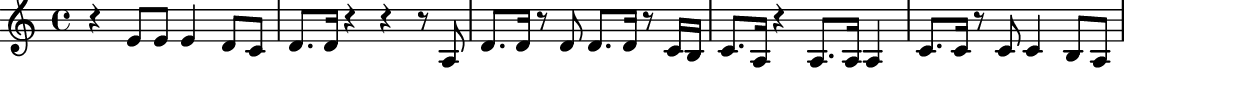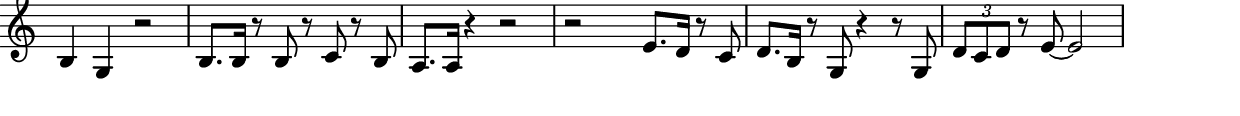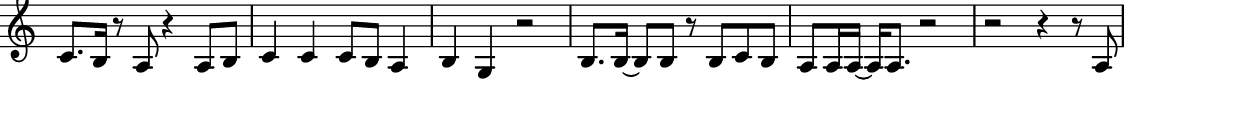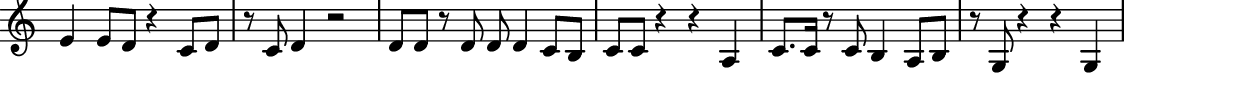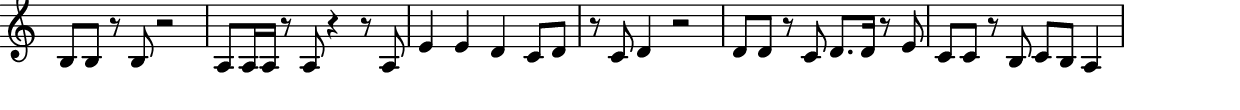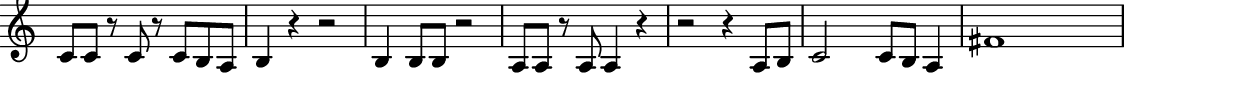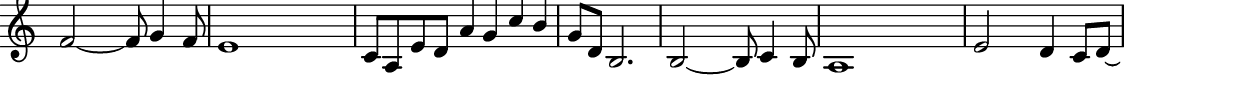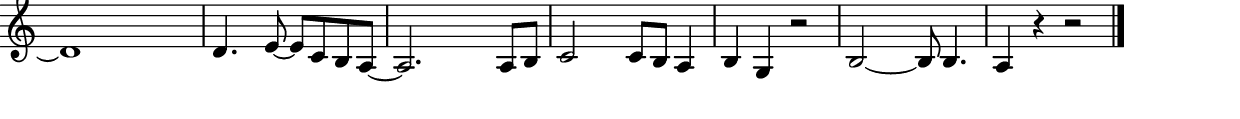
% MusicXML to Lilypond converter by Kovi

szovegAAA = \lyricmode {  "Adj" "he" -- "lyet" "ma" -- "gad" "mel" -- "lett," "az" "ab" -- "lak" -- "hoz" "én" "is" "o" -- "da" "fér" -- "jek," "mez" -- "te" -- "len" "vál" -- "lad" -- "hoz" "ér" -- "jen" "a" "vál" -- "lam," "en" -- "gedd," "hogy" "meg" -- "kí" -- "ván" -- "jam." "En" -- "gedd," "hogy" "é" -- "rezz" "em," "hogy" "sza" -- "ba" -- "dab" -- "ban" "lé" -- "leg" -- "zem," "és" "ha" "é" -- "hes" "va" -- "gyok," "és" "fá" -- "radt," "ma" -- "gam" -- "faj" -- "ta" "töb" -- "bet" "mit" "kí" -- "ván" -- "hat." "Mint" "fél" -- "e" -- "lem" "a" "szín" -- "pa" -- "don," "ü" -- "lük" "a" "kö" -- "zel" -- "ben" "egy" "pa" -- "don," "úgy" "pa" -- "ran" -- "cso" -- "lok" "ma" -- "gam" -- "nak," "még" "ma" -- "rad" -- "jak," "meg" -- "ma" -- "rad" -- "jak." --  \skip 4 "Kí" -- "nom" -- "ban" "a" "szín" -- "pad" -- "on," "fej" -- "em" "a" "lá" -- "bam" "közt," "ülök" "a" "nya" -- "ka" -- "mon,"  \skip 4 "ho" -- "mok" -- "kal" "te" -- "li" "a" "szám," "szép" "va" -- "gyok," "mo" -- "soly" -- "gok" "rám."  \skip 4  \skip 4  \skip 4  \skip 4  \skip 4  \skip 4  \skip 4  \skip 4  \skip 4  \skip 4  \skip 4  \skip 4  \skip 4  \skip 4  \skip 4  \skip 4  \skip 4  \skip 4  \skip 4  \skip 4  \skip 4  \skip 4  \skip 4  \skip 4  \skip 4  \skip 4  \skip 4  \skip 4  \skip 4  \skip 4  \skip 4  \skip 4  \skip 4  \skip 4  \skip 4  \skip 4  \skip 4  \skip 4  \skip 4  \skip 4  \skip 4  \skip 4  \skip 4  \skip 4  \skip 4  }

% Analyzing...
% 1 parts
% 1 Staff
% forceBassClefActive = 
melody = {
% 250 notes in the part
% 1 voices

\new Staff
\new Voice {
% 250 notes
% 50 mesaures

% Measure 1
\clef "treble"
\key c \major
\time 4/4 
r4 e'8 e'8 e'4 d'8 c'8 
% Measure 2
d'8. d'16 r4 r4 r8 a8 
% Measure 3
d'8. d'16 r8 d'8 d'8. d'16 r8 c'16 b16 
% Measure 4
c'8. a16 r4 a8. a16 a4 
% Measure 5
c'8. c'16 r8 c'8 c'4 b8 a8 
% Measure 6
b4 g4 r2 
% Measure 7
b8. b16 r8 b8 r8 c'8 r8 b8 
% Measure 8
a8. a16 r4 r2 
% Measure 9
r2 e'8. d'16 r8 c'8 
% Measure 10
d'8. b16 r8 g8 r4 r8 g8 
% Measure 11
\times 2/3 { d'8 c'8 d'8  } r8 e'8~ e'2 
% Measure 12
c'8. b16 r8 a8 r4 a8 b8 
% Measure 13
c'4 c'4 c'8 b8 a4 
% Measure 14
b4 g4 r2 
% Measure 15
b8. b16~ b8 b8 r8 b8 c'8 b8 
% Measure 16
a8 a16 a16~ a16 a8. r2 
% Measure 17
r2 r4 r8 a8 
% Measure 18
e'4 e'8 d'8 r4 c'8 d'8 
% Measure 19
r8 c'8 d'4 r2 
% Measure 20
d'8 d'8 r8 d'8 \times 2/3 { d'8 d'4  } c'8 b8 
% Measure 21
c'8 c'8 r4 r4 a4 
% Measure 22
c'8. c'16 r8 c'8 b4 a8 b8 
% Measure 23
r8 g8 r4 r4 g4 
% Measure 24
b8 b8 r8 b8 r2 
% Measure 25
a8 a16 a16 r8 a8 r4 r8 a8 
% Measure 26
e'4 e'4 d'4 c'8 d'8 
% Measure 27
r8 c'8 d'4 r2 
% Measure 28
d'8 d'8 r8 c'8 d'8. d'16 r8 e'8 
% Measure 29
c'8 c'8 r8 b8 c'8 b8 a4 
% Measure 30
c'8 c'8 r8 c'8 r8 c'8 b8 a8 
% Measure 31
b4 r4 r2 
% Measure 32
b4 b8 b8 r2 
% Measure 33
a8 a8 r8 a8 a4 r4 
% Measure 34
r2 r4 a8 b8 
% Measure 35
c'2 c'8 b8 a4 
% Measure 36
fis'1 
% Measure 37
f'2~ f'8 g'4 f'8 
% Measure 38
e'1 
% Measure 39
c'8 a8 e'8 d'8 a'8 g'8 c''8 b'8 
% Measure 40
g'8 d'8 b2. 
% Measure 41
b2~ b8 c'4 b8 
% Measure 42
a1 
% Measure 43
e'2 d'4 c'8 d'8~ 
% Measure 44
d'1 
% Measure 45
d'4. e'8~ e'8 c'8 b8 a8~ 
% Measure 46
a2. a8 b8 
% Measure 47
c'2 c'8 b8 a4 
% Measure 48
b4 g4 r2 
% Measure 49
b2~ b8 b4. 
% Measure 50
a4 r4 r2 \bar "|." 
} % voice
} % melody


harmonies = \chordmode {
% 48 chords
\germanChords
a4:m s4 s4 s4 d4 s4 s4 s4 d4:m s4 s4 s4 a4:m s4 s4 s4 c4 s4 s4 s4 g4 s4 s4 s4 e4:7 s4 s4 s4 a4:m s4 s4 s4 c4 s4 s4 s4 g4 s4 s4 s4 e4:7 s4 s4 s4 a4:m s4 s4 s4 c4 s4 s4 s4 g4 s4 s4 s4 e4:7 s4 s4 s4 a4:m s4 s4 s4 s4 s4 s4 s4 a4:m s4 s4 s4 d4 s4 s4 s4 d4:m s4 s4 s4 a4:m s4 s4 s4 c4 s4 s4 s4 g4 s4 s4 s4 e4:7 s4 s4 s4 a4:m s4 s4 s4 c4 s4 s4 s4 g4 s4 s4 s4 e4:7 s4 s4 s4 a4:m s4 s4 s4 c4 s4 s4 s4 g4 s4 s4 s4 e4:7 s4 s4 s4 a4:m s4 s4 s4 s4 s4 s4 s4 a4:m s4 s4 s4 d4 s4 s4 s4 d4:m s4 s4 s4 a4:m s4 s4 s4 c4 s4 s4 s4 g4 s4 s4 s4 e4:7 s4 s4 s4 a4:m s4 s4 s4 c4 s4 s4 s4 g4 s4 s4 s4 e4:7 s4 s4 s4 a4:m s4 s4 s4 c4 s4 s4 s4 g4 s4 s4 s4 e4:7 s4 s4 s4 a4:m
}

\include "../../definitions.ly"
